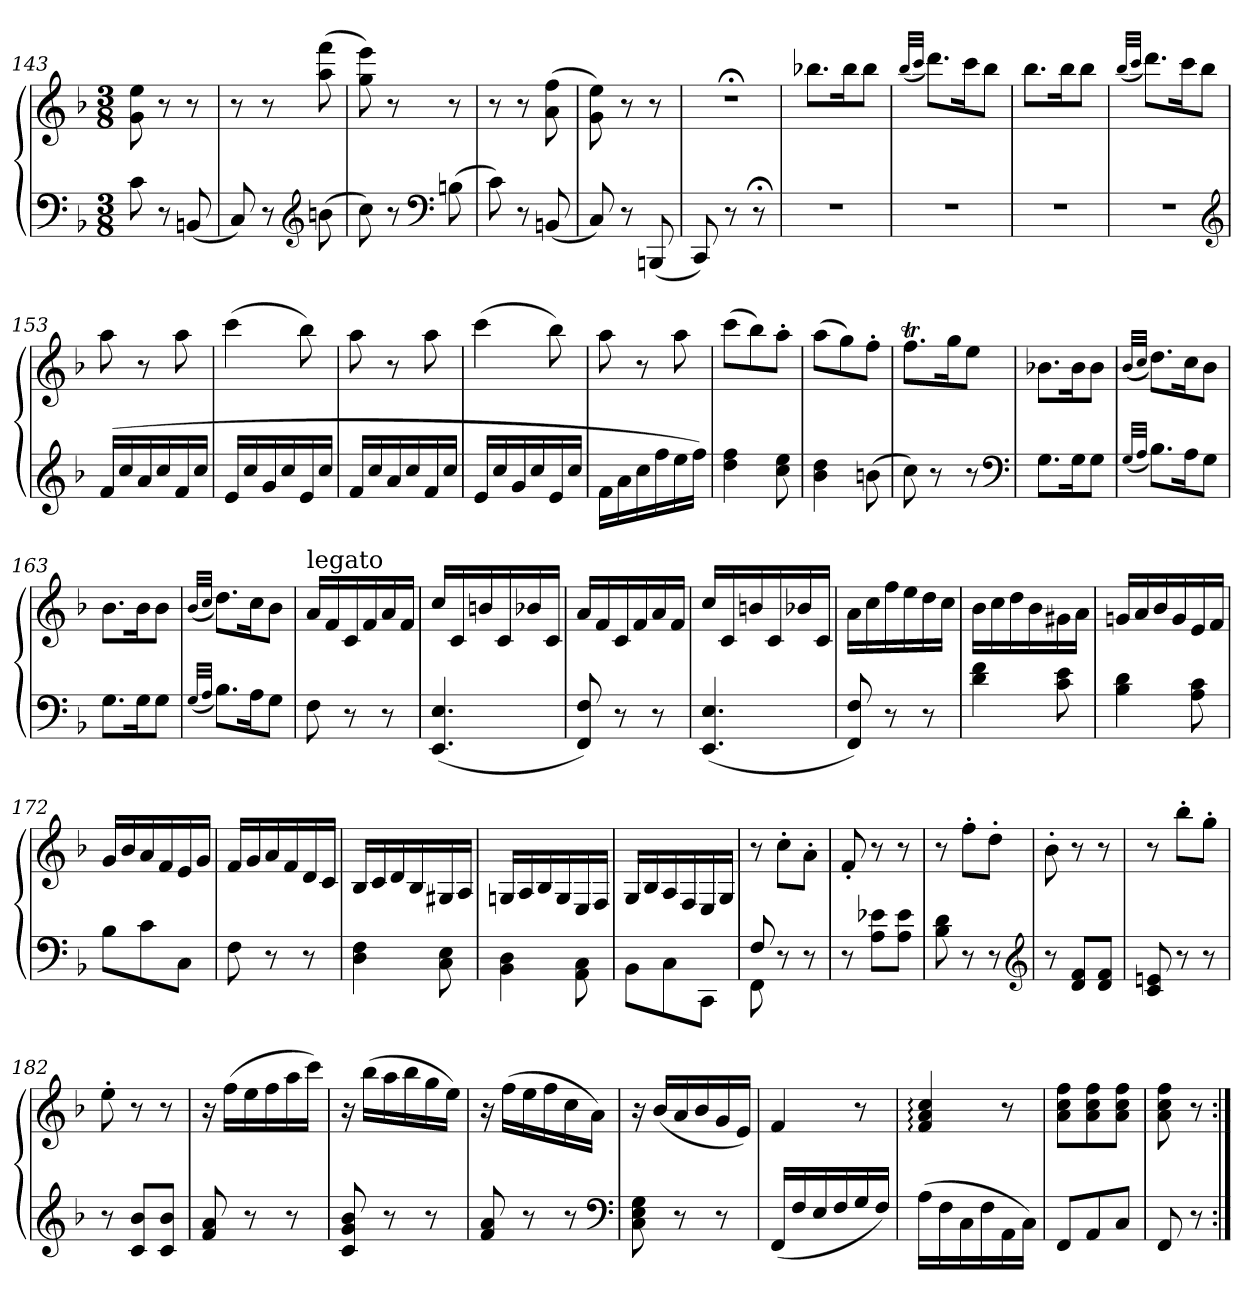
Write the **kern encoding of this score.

**kern	**kern
*part1	*part1
*staff2	*staff1
*clefF4	*clefG2
*k[b-]	*k[b-]
*F:	*F:
*M3/8	*M3/8
=143	=143
8c\	8g\ 8ee\
8r	8r
(8BBn/	8r
=144	=144
8C/)	8r
8r	8r
*clefG2	*
(8bn\	(8aa\ 8fff\
=145	=145
8cc\)	8gg\ 8eee\)
8r	8r
*clefF4	*
(8Bn\	8r
=146	=146
8c\)	8r
8r	8r
(8BBn/	(8a\ 8ff\
=147	=147
8C/)	8g\ 8ee\)
8r	8r
(8BBBn/	8r
=148	=148
8CC/)	4.r;<
8r	.
8r;<	.
=149	=149
4.r	8.bb-X\L
.	16bb-\K
.	8bb-\J
=150	=150
.	(32qbb-/LLL
.	32qccc/JJJ
4.r	8.ddd\L)
.	16ccc\K
.	8bb-\J
=151	=151
4.r	8.bb-\L
.	16bb-\K
.	8bb-\J
=152	=152
.	(32qbb-/LLL
.	32qccc/JJJ
4.r	8.ddd\L)
.	16ccc\K
.	8bb-\J
*clefG2	*
=153	=153
(16f/LL	8aa\
16cc/	.
16a/	8r
16cc/	.
16f/	8aa\
16cc/JJ	.
=154	=154
16e/LL	(4ccc\
16cc/	.
16g/	.
16cc/	.
16e/	8bb-\)
16cc/JJ	.
=155	=155
16f/LL	8aa\
16cc/	.
16a/	8r
16cc/	.
16f/	8aa\
16cc/JJ	.
=156	=156
16e/LL	(4ccc\
16cc/	.
16g/	.
16cc/	.
16e/	8bb-\)
16cc/JJ	.
=157	=157
16f\LL	8aa\
16a\	.
16cc\	8r
16ff\	.
16ee\	8aa\
16ff\JJ)	.
=158	=158
4dd\ 4ff\	(8ccc\L
.	8bb-\)
8cc\ 8ee\	8aa'\J
=159	=159
4b-\ 4dd\	(8aa\L
.	8gg\)
(8bn\	8ff'\J
=160	=160
8cc\)	8.ffT\L
8r	.
.	16gg\K
8r	8ee\J
*clefF4	*
=161	=161
8.G\L	8.b-X\L
16G\K	16b-\K
8G\J	8b-\J
=162	=162
(32qG/LLL	(32qb-/LLL
32qA/JJJ	32qcc/JJJ
8.B-\L)	8.dd\L)
16A\K	16cc\K
8G\J	8b-\J
=163	=163
8.G\L	8.b-\L
16G\K	16b-\K
8G\J	8b-\J
=164	=164
(32qG/LLL	(32qb-/LLL
32qA/JJJ	32qcc/JJJ
8.B-\L)	8.dd\L)
16A\K	16cc\K
8G\J	8b-\J
=165	=165
!	!LO:TX:a:t=legato
8F\	16a/LL
.	16f/
8r	16c/
.	16f/
8r	16a/
.	16f/JJ
=166	=166
(4.EE/ 4.E/	16cc/LL
.	16c/
.	16bn/
.	16c/
.	16b-X/
.	16c/JJ
=167	=167
8FF/ 8F/)	16a/LL
.	16f/
8r	16c/
.	16f/
8r	16a/
.	16f/JJ
=168	=168
(4.EE/ 4.E/	16cc/LL
.	16c/
.	16bn/
.	16c/
.	16b-X/
.	16c/JJ
=169	=169
8FF/ 8F/)	16a\LL
.	16cc\
8r	16ff\
.	16ee\
8r	16dd\
.	16cc\JJ
=170	=170
4d\ 4f\	16b-\LL
.	16cc\
.	16dd\
.	16b-\
8c\ 8e\	16g#X\
.	16a\JJ
=171	=171
4B-\ 4d\	16gn/LL
.	16a/
.	16b-/
.	16g/
8A\ 8c\	16e/
.	16f/JJ
=172	=172
8B-\L	16g/LL
.	16b-/
8c\	16a/
.	16f/
8C\J	16e/
.	16g/JJ
=173	=173
8F\	16f/LL
.	16g/
8r	16a/
.	16f/
8r	16d/
.	16c/JJ
=174	=174
4D\ 4F\	16B-/LL
.	16c/
.	16d/
.	16B-/
8C\ 8E\	16G#X/
.	16A/JJ
=175	=175
4BB-\ 4D\	16Gn/LL
.	16A/
.	16B-/
.	16G/
8AA\ 8C\	16E/
.	16F/JJ
=176	=176
8BB-\L	16G/LL
.	16B-/
8C\	16A/
.	16F/
8CC\J	16E/
.	16G/JJ
=177	=177
*^	*
8F/	8FF\	8r
8r	8ryy	8cc'\L
8r	8ryy	8a'\J
*v	*v	*
=178	=178
8r	8f'/
8A\ 8e-X\L	8r
8A\ 8e-\J	8r
=179	=179
8B-\ 8d\	8r
8r	8ff'\L
8r	8dd'\J
*clefG2	*
=180	=180
8r	8b-'\
8d/ 8f/L	8r
8d/ 8f/J	8r
=181	=181
8c/ 8en/	8r
8r	8bb-'\L
8r	8gg'\J
=182	=182
8r	8ee'\
8c/ 8b-/L	8r
8c/ 8b-/J	8r
=183	=183
8f/ 8a/	16r
.	(16ff\LL
8r	16ee\
.	16ff\
8r	16aa\
.	16ccc\JJ)
=184	=184
8c/ 8g/ 8b-/	16r
.	(16bb-\LL
8r	16aa\
.	16bb-\
8r	16gg\
.	16ee\JJ)
=185	=185
8f/ 8a/	16r
.	(16ff\LL
8r	16ee\
.	16ff\
8r	16cc\
.	16a\JJ)
*clefF4	*
=186	=186
8C\ 8E\ 8G\	16r
.	(16b-/LL
8r	16a/
.	16b-/
8r	16g/
.	16e/JJ)
=187	=187
(16FF/LL	4f/
16F/	.
16E/	.
16F/	.
16G/	8r
16F/JJ)	.
=188	=188
(16A\LL	4f:/ 4a:/ 4cc:/
16F\	.
16C\	.
16F\	.
16AA\	8r
16C\JJ)	.
=189	=189
8FF/L	8a\ 8cc\ 8ff\L
8AA/	8a\ 8cc\ 8ff\
8C/J	8a\ 8cc\ 8ff\J
=190	=190
8FF/	8a\ 8cc\ 8ff\
8r	8r
=:|!	=:|!
*-	*-
